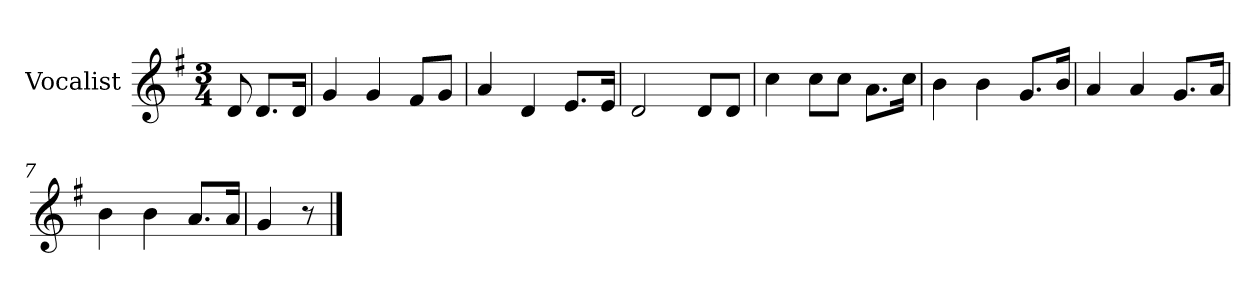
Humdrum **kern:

**kern
*part1
*staff1
*I"Vocalist
*k[f#]
*G:
*M3/4
=
8d
8.dL
16dJk
=1
4g
4g
8f#L
8gJ
=2
4a
4d
8.eL
16eJk
=3
2d
8dL
8dJ
=4
4cc
8ccL
8ccJ
8.aL
16ccJk
=5
4b
4b
8.gL
16bJk
=6
4a
4a
8.gL
16aJk
=7
4b
4b
8.aL
16aJk
=8
4g
8r
==
*-
